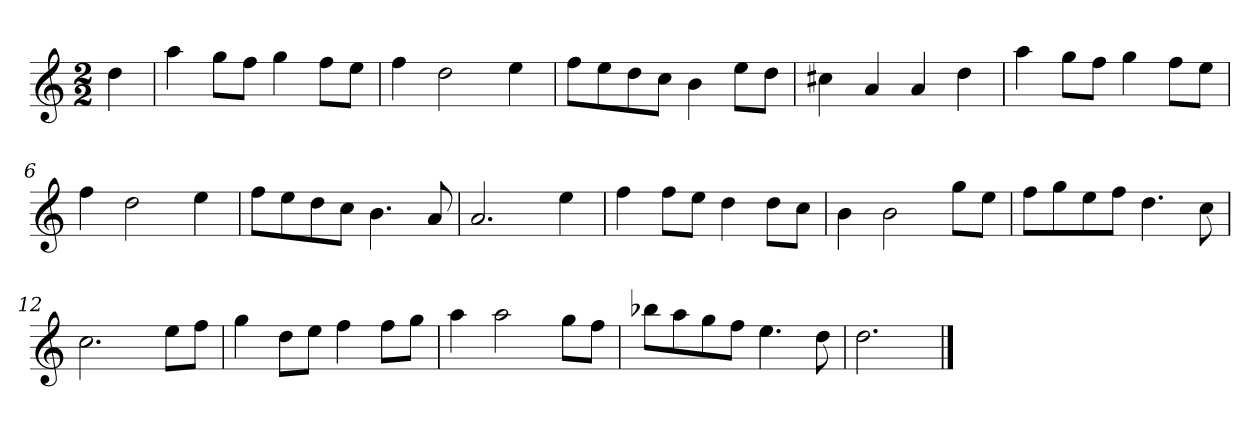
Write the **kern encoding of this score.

**kern
*part1
*staff1
*k[]
*M2/2
*MM120
=
4dd
=1
4aa
8ggL
8ffJ
4gg
8ffL
8eeJ
=2
4ff
2dd
4ee
=3
8ffL
8ee
8dd
8ccJ
4b
8eeL
8ddJ
=4
4cc#X
4a
4a
4dd
=5
4aa
8ggL
8ffJ
4gg
8ffL
8eeJ
=6
4ff
2dd
4ee
=7
8ffL
8ee
8dd
8ccJ
4.b
8a
=8
2.a
4ee
=9
4ff
8ffL
8eeJ
4dd
8ddL
8ccJ
=10
4b
2b
8ggL
8eeJ
=11
8ffL
8gg
8ee
8ffJ
4.dd
8cc
=12
2.cc
8eeL
8ffJ
=13
4gg
8ddL
8eeJ
4ff
8ffL
8ggJ
=14
4aa
2aa
8ggL
8ffJ
=15
8bb-XL
8aa
8gg
8ffJ
4.ee
8dd
=16
2.dd
==
*-
